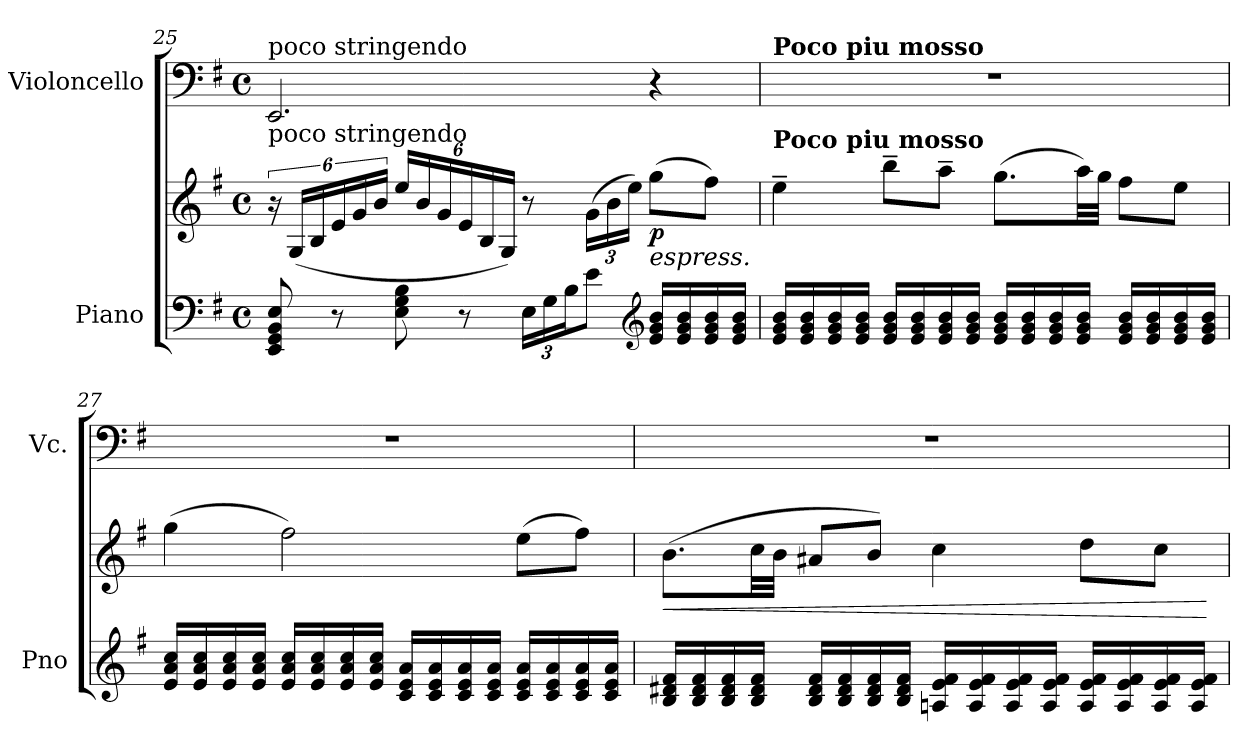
**kern	**kern	**dynam	**kern
*part2	*part2	*part2	*part1
*staff3	*staff2	*staff2/3	*staff1
*I"Piano	*	*	*I"Violoncello
*I'Pno	*	*	*I'Vc.
!!LO:LB:g=z
*clefF4	*clefG2	*	*clefF4
*k[f#]	*k[f#]	*	*k[f#]
*M4/4	*M4/4	*	*M4/4
*met(c)	*met(c)	*	*met(c)
=25	=25	=25	=25
!	!	!	!LO:TX:a:t=poco stringendo
!	!LO:TX:a:t=poco stringendo	!	!
8EE/ 8GG/ 8BB/ 8E/	24r	.	2.EE/
.	(<24G/LL	.	.
.	24B/	.	.
*	*Xbrackettup	*	*
8r	24e/	.	.
.	24g/	.	.
.	24b/JJ	.	.
8E\ 8G\ 8B\	24ee/LL	.	.
.	24b/	.	.
.	24g/	.	.
8r	24e/	.	.
.	24B/	.	.
.	24G/JJ)	.	.
*Xbrackettup	*	*	*
24E\LL	8r	.	.
24G\	.	.	.
24B\J	.	.	.
8e\J	(>24g\LL	.	.
.	24b\	.	.
.	24ee\JJ)	.	.
*clefG2	*	*	*
*	*	*	*MM65
!	!LO:TX:b:i:t=espress.	!	!
!	!	!LO:DY:b	!
16e/ 16g/ 16b/LL	(>8gg\L	p	4r
16e/ 16g/ 16b/	.	.	.
16e/ 16g/ 16b/	8ff#\J)	.	.
16e/ 16g/ 16b/JJ	.	.	.
=26	=26	=26	=26
!	!	!	!LO:TX:a:B:t=Poco piu mosso
!	!LO:TX:a:B:t=Poco piu mosso	!	!
16e/ 16g/ 16b/LL	4ee~\	.	1r
16e/ 16g/ 16b/	.	.	.
16e/ 16g/ 16b/	.	.	.
16e/ 16g/ 16b/JJ	.	.	.
16e/ 16g/ 16b/LL	8bb~\L	.	.
16e/ 16g/ 16b/	.	.	.
16e/ 16g/ 16b/	8aa~\J	.	.
16e/ 16g/ 16b/JJ	.	.	.
16e/ 16g/ 16b/LL	(>8.gg\L	.	.
16e/ 16g/ 16b/	.	.	.
16e/ 16g/ 16b/	.	.	.
16e/ 16g/ 16b/JJ	32aa\LL)	.	.
.	32gg\JJJ	.	.
16e/ 16g/ 16b/LL	8ff#\L	.	.
16e/ 16g/ 16b/	.	.	.
16e/ 16g/ 16b/	8ee\J	.	.
16e/ 16g/ 16b/JJ	.	.	.
=27	=27	=27	=27
16e/ 16a/ 16cc/LL	(>4gg\	.	1r
16e/ 16a/ 16cc/	.	.	.
16e/ 16a/ 16cc/	.	.	.
16e/ 16a/ 16cc/JJ	.	.	.
16e/ 16a/ 16cc/LL	2ff#\)	.	.
16e/ 16a/ 16cc/	.	.	.
16e/ 16a/ 16cc/	.	.	.
16e/ 16a/ 16cc/JJ	.	.	.
16c/ 16e/ 16a/LL	.	.	.
16c/ 16e/ 16a/	.	.	.
16c/ 16e/ 16a/	.	.	.
16c/ 16e/ 16a/JJ	.	.	.
16c/ 16e/ 16a/LL	(>8ee\L	.	.
16c/ 16e/ 16a/	.	.	.
16c/ 16e/ 16a/	8ff#\J)	.	.
16c/ 16e/ 16a/JJ	.	.	.
!!LO:PB:g=z
=28	=28	=28	=28
!	!	!LO:HP:b	!
16B/ 16d#X/ 16f#/LL	(>8.b\L	<	1r
16B/ 16d#/ 16f#/	.	.	.
16B/ 16d#/ 16f#/	.	.	.
16B/ 16d#/ 16f#/JJ	32cc\LL	.	.
.	32b\JJJ	.	.
16B/ 16d#/ 16f#/LL	8a#X/L	.	.
16B/ 16d#/ 16f#/	.	.	.
16B/ 16d#/ 16f#/	8b/J)	.	.
16B/ 16d#/ 16f#/JJ	.	.	.
16An/ 16e/ 16f#/LL	4cc\	.	.
16A/ 16e/ 16f#/	.	.	.
16A/ 16e/ 16f#/	.	.	.
16A/ 16e/ 16f#/JJ	.	.	.
16A/ 16e/ 16f#/LL	8dd\L	.	.
16A/ 16e/ 16f#/	.	.	.
16A/ 16e/ 16f#/	8cc\J	.	.
16A/ 16e/ 16f#/JJ	.	.	.
.	.	[	.
=	=	=	=
*-	*-	*-	*-
